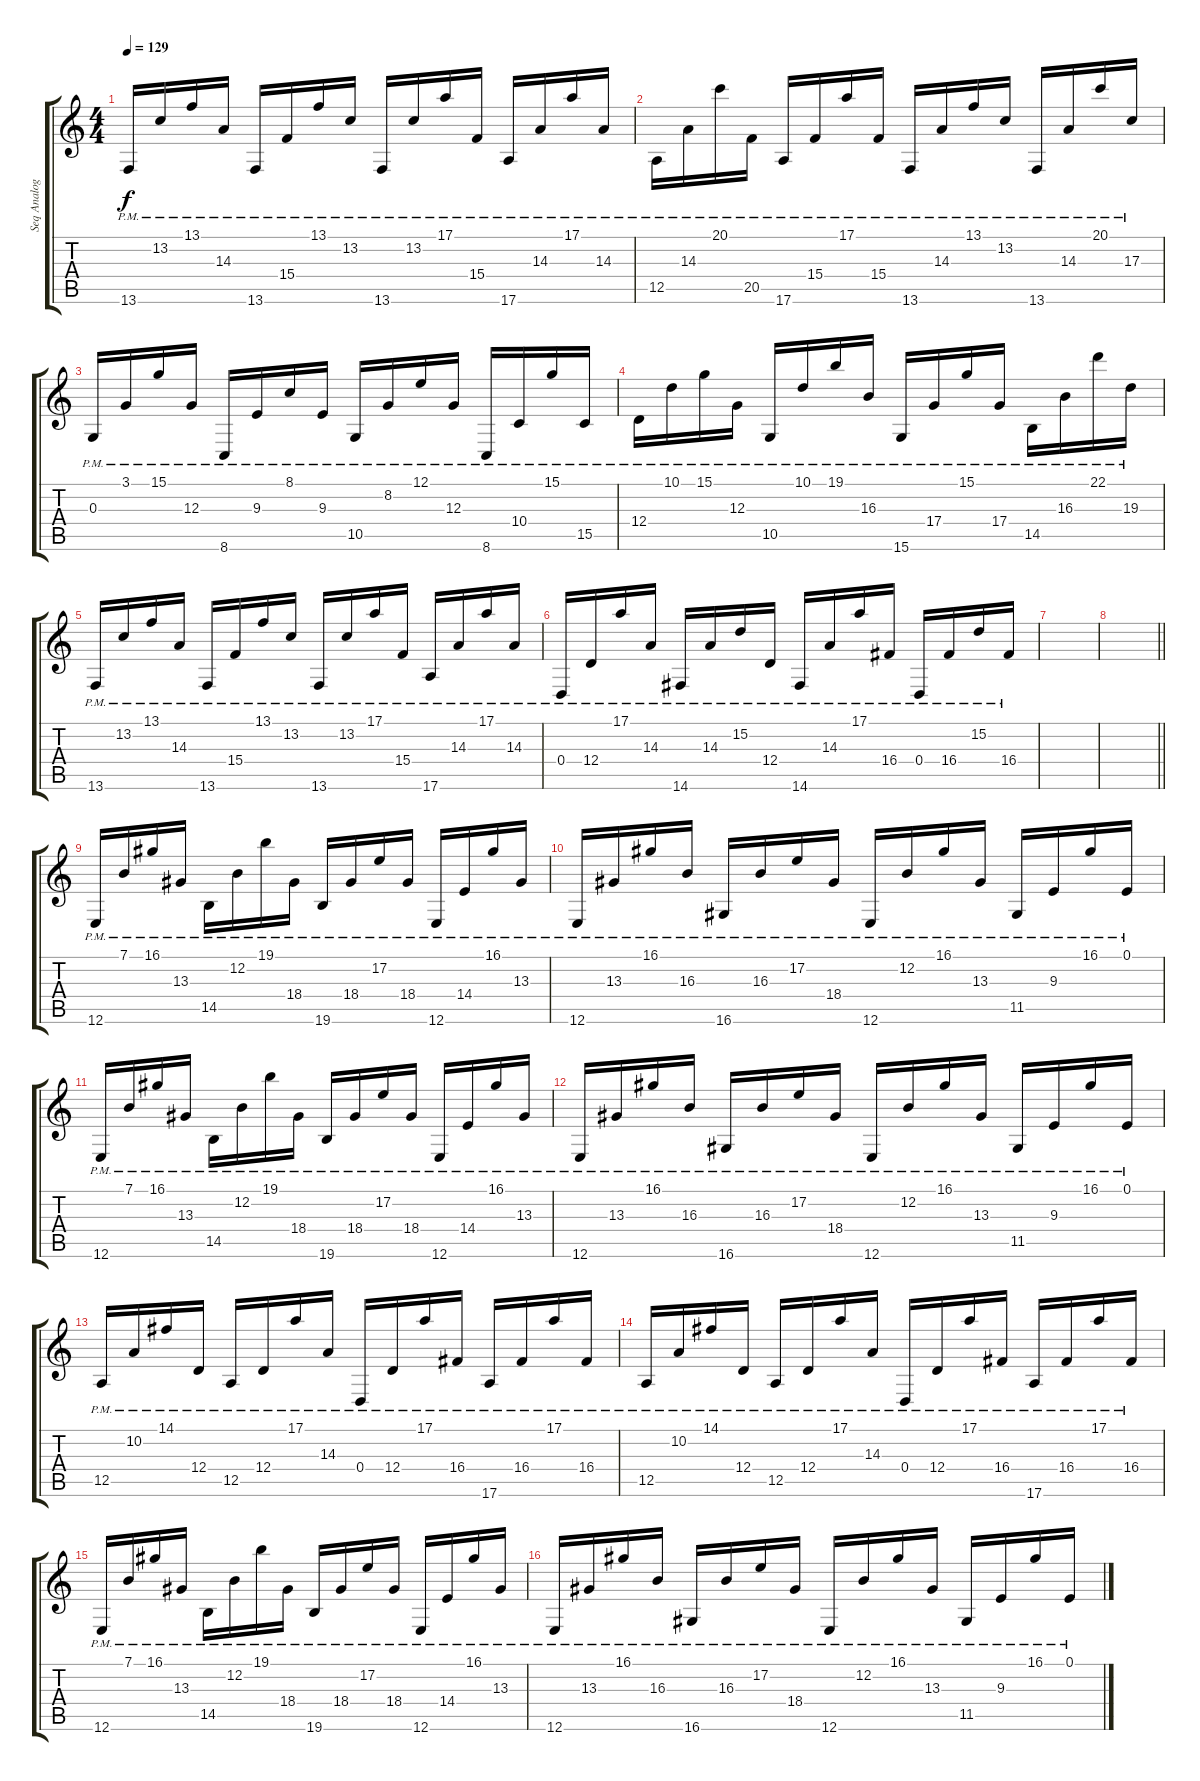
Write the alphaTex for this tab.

\track ("Seq Analog" "Seq Analog") {instrument lead1square}
\staff {score tabs}
\tuning (E4 B3 G3 D3 A2 E2) {hide}
\ts (4 4)
\tempo 129
\clef g2
\ks c
13.6{pm}.16{dy f} 13.2{pm}.16 13.1{pm}.16 14.3{pm}.16 13.6{pm}.16 15.4{pm}.16 13.1{pm}.16 13.2{pm}.16 13.6{pm}.16 13.2{pm}.16 17.1{pm}.16 15.4{pm}.16 17.6{pm}.16 14.3{pm}.16 17.1{pm}.16 14.3{pm}.16 |
12.5{pm}.16 14.3{pm}.16 20.1{pm}.16 20.5{pm}.16 17.6{pm}.16 15.4{pm}.16 17.1{pm}.16 15.4{pm}.16 13.6{pm}.16 14.3{pm}.16 13.1{pm}.16 13.2{pm}.16 13.6{pm}.16 14.3{pm}.16 20.1{pm}.16 17.3{pm}.16 |
0.3{pm}.16 3.1{pm}.16 15.1{pm}.16 12.3{pm}.16 8.6{pm}.16 9.3{pm}.16 8.1{pm}.16 9.3{pm}.16 10.5{pm}.16 8.2{pm}.16 12.1{pm}.16 12.3{pm}.16 8.6{pm}.16 10.4{pm}.16 15.1{pm}.16 15.5{pm}.16 |
12.4{pm}.16 10.1{pm}.16 15.1{pm}.16 12.3{pm}.16 10.5{pm}.16 10.1{pm}.16 19.1{pm}.16 16.3{pm}.16 15.6{pm}.16 17.4{pm}.16 15.1{pm}.16 17.4{pm}.16 14.5{pm}.16 16.3{pm}.16 22.1{pm}.16 19.3{pm}.16 |
13.6{pm}.16 13.2{pm}.16 13.1{pm}.16 14.3{pm}.16 13.6{pm}.16 15.4{pm}.16 13.1{pm}.16 13.2{pm}.16 13.6{pm}.16 13.2{pm}.16 17.1{pm}.16 15.4{pm}.16 17.6{pm}.16 14.3{pm}.16 17.1{pm}.16 14.3{pm}.16 |
0.4{pm}.16 12.4{pm}.16 17.1{pm}.16 14.3{pm}.16 14.6{pm}.16 14.3{pm}.16 15.2{pm}.16 12.4{pm}.16 14.6{pm}.16 14.3{pm}.16 17.1{pm}.16 16.4{pm}.16 0.4{pm}.16 16.4{pm}.16 15.2{pm}.16 16.4{pm}.16 |
|
\barLineRight lightlight
|
12.6{pm}.16 7.1{pm}.16 16.1{pm}.16 13.3{pm}.16 14.5{pm}.16 12.2{pm}.16 19.1{pm}.16 18.4{pm}.16 19.6{pm}.16 18.4{pm}.16 17.2{pm}.16 18.4{pm}.16 12.6{pm}.16 14.4{pm}.16 16.1{pm}.16 13.3{pm}.16 |
12.6{pm}.16 13.3{pm}.16 16.1{pm}.16 16.3{pm}.16 16.6{pm}.16 16.3{pm}.16 17.2{pm}.16 18.4{pm}.16 12.6{pm}.16 12.2{pm}.16 16.1{pm}.16 13.3{pm}.16 11.5{pm}.16 9.3{pm}.16 16.1{pm}.16 0.1{pm}.16 |
12.6{pm}.16 7.1{pm}.16 16.1{pm}.16 13.3{pm}.16 14.5{pm}.16 12.2{pm}.16 19.1{pm}.16 18.4{pm}.16 19.6{pm}.16 18.4{pm}.16 17.2{pm}.16 18.4{pm}.16 12.6{pm}.16 14.4{pm}.16 16.1{pm}.16 13.3{pm}.16 |
12.6{pm}.16 13.3{pm}.16 16.1{pm}.16 16.3{pm}.16 16.6{pm}.16 16.3{pm}.16 17.2{pm}.16 18.4{pm}.16 12.6{pm}.16 12.2{pm}.16 16.1{pm}.16 13.3{pm}.16 11.5{pm}.16 9.3{pm}.16 16.1{pm}.16 0.1{pm}.16 |
12.5{pm}.16 10.2{pm}.16 14.1{pm}.16 12.4{pm}.16 12.5{pm}.16 12.4{pm}.16 17.1{pm}.16 14.3{pm}.16 0.4{pm}.16 12.4{pm}.16 17.1{pm}.16 16.4{pm}.16 17.6{pm}.16 16.4{pm}.16 17.1{pm}.16 16.4{pm}.16 |
12.5{pm}.16 10.2{pm}.16 14.1{pm}.16 12.4{pm}.16 12.5{pm}.16 12.4{pm}.16 17.1{pm}.16 14.3{pm}.16 0.4{pm}.16 12.4{pm}.16 17.1{pm}.16 16.4{pm}.16 17.6{pm}.16 16.4{pm}.16 17.1{pm}.16 16.4{pm}.16 |
12.6{pm}.16 7.1{pm}.16 16.1{pm}.16 13.3{pm}.16 14.5{pm}.16 12.2{pm}.16 19.1{pm}.16 18.4{pm}.16 19.6{pm}.16 18.4{pm}.16 17.2{pm}.16 18.4{pm}.16 12.6{pm}.16 14.4{pm}.16 16.1{pm}.16 13.3{pm}.16 |
12.6{pm}.16 13.3{pm}.16 16.1{pm}.16 16.3{pm}.16 16.6{pm}.16 16.3{pm}.16 17.2{pm}.16 18.4{pm}.16 12.6{pm}.16 12.2{pm}.16 16.1{pm}.16 13.3{pm}.16 11.5{pm}.16 9.3{pm}.16 16.1{pm}.16 0.1{pm}.16
